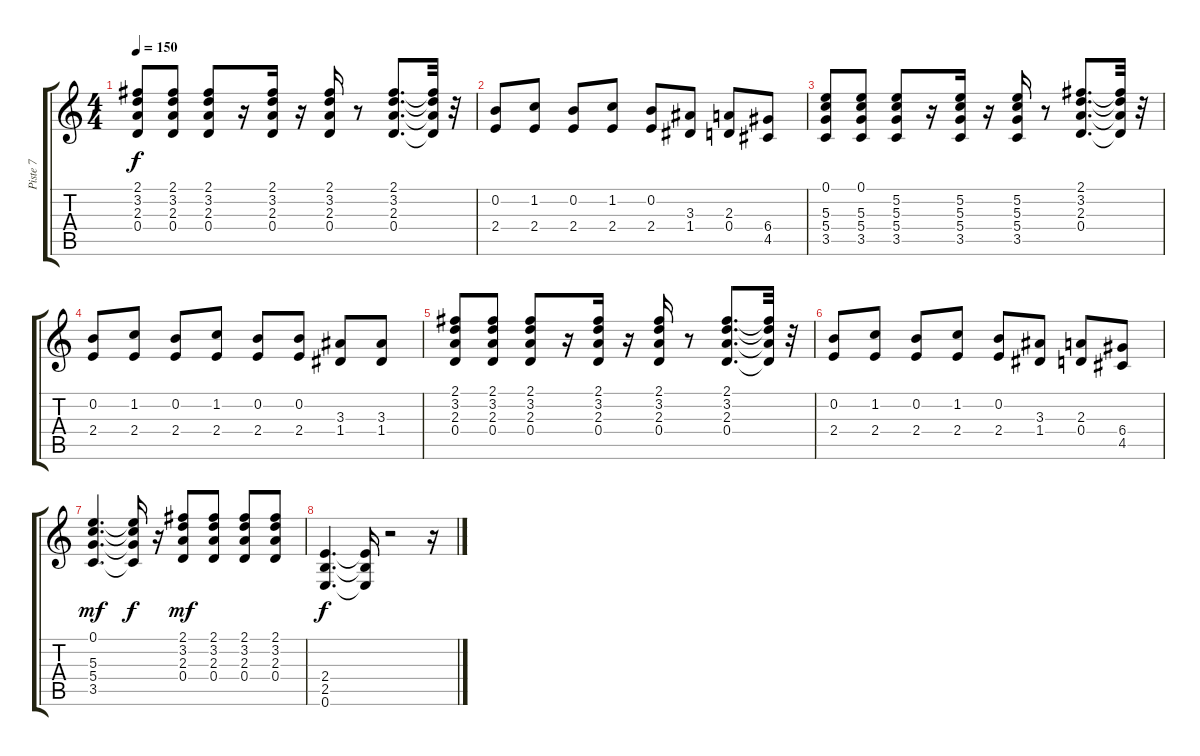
\track ("Piste 7" "Piste 7") {instrument overdrivenguitar}
\staff {score tabs}
\tuning (E4 B3 G3 D3 A2 E2) {hide}
\ts (4 4)
\tempo 150
\clef g2
\ks c
(2.1 3.2 2.3 0.4).8{dy f} (2.1 3.2 2.3 0.4).8 (2.1 3.2 2.3 0.4).8 r.16 (2.1 3.2 2.3 0.4).16 r.16 (2.1 3.2 2.3 0.4).16 r.8 (2.1 3.2 2.3 0.4).8{d} (2.1{t} 3.2{t} 2.3{t} 0.4{t}).32 r.32 |
(0.2 2.4).8 (1.2 2.4).8 (0.2 2.4).8 (1.2 2.4).8 (0.2 2.4).8 (3.3 1.4).8 (2.3 0.4).8 (6.4 4.5).8 |
(0.1 5.3 5.4 3.5).8 (0.1 5.3 5.4 3.5).8 (5.2 5.3 5.4 3.5).8 r.16 (5.2 5.3 5.4 3.5).16 r.16 (5.2 5.3 5.4 3.5).16 r.8 (2.1 3.2 2.3 0.4).8{d} (2.1{t} 3.2{t} 2.3{t} 0.4{t}).32 r.32 |
(0.2 2.4).8 (1.2 2.4).8 (0.2 2.4).8 (1.2 2.4).8 (0.2 2.4).8 (0.2 2.4).8 (3.3 1.4).8 (3.3 1.4).8 |
(2.1 3.2 2.3 0.4).8 (2.1 3.2 2.3 0.4).8 (2.1 3.2 2.3 0.4).8 r.16 (2.1 3.2 2.3 0.4).16 r.16 (2.1 3.2 2.3 0.4).16 r.8 (2.1 3.2 2.3 0.4).8{d} (2.1{t} 3.2{t} 2.3{t} 0.4{t}).32 r.32 |
(0.2 2.4).8 (1.2 2.4).8 (0.2 2.4).8 (1.2 2.4).8 (0.2 2.4).8 (3.3 1.4).8 (2.3 0.4).8 (6.4 4.5).8 |
(0.1 5.3 5.4 3.5).4{d dy mf} (0.1{t} 5.3{t} 5.4{t} 3.5{t}).16{dy f} r.16 (2.1 3.2 2.3 0.4).8{dy mf} (2.1 3.2 2.3 0.4).8 (2.1 3.2 2.3 0.4).8 (2.1 3.2 2.3 0.4).8 |
(2.4 2.5 0.6).4{d dy f} (2.4{t} 2.5{t} 0.6{t}).16 r.2 r.16
